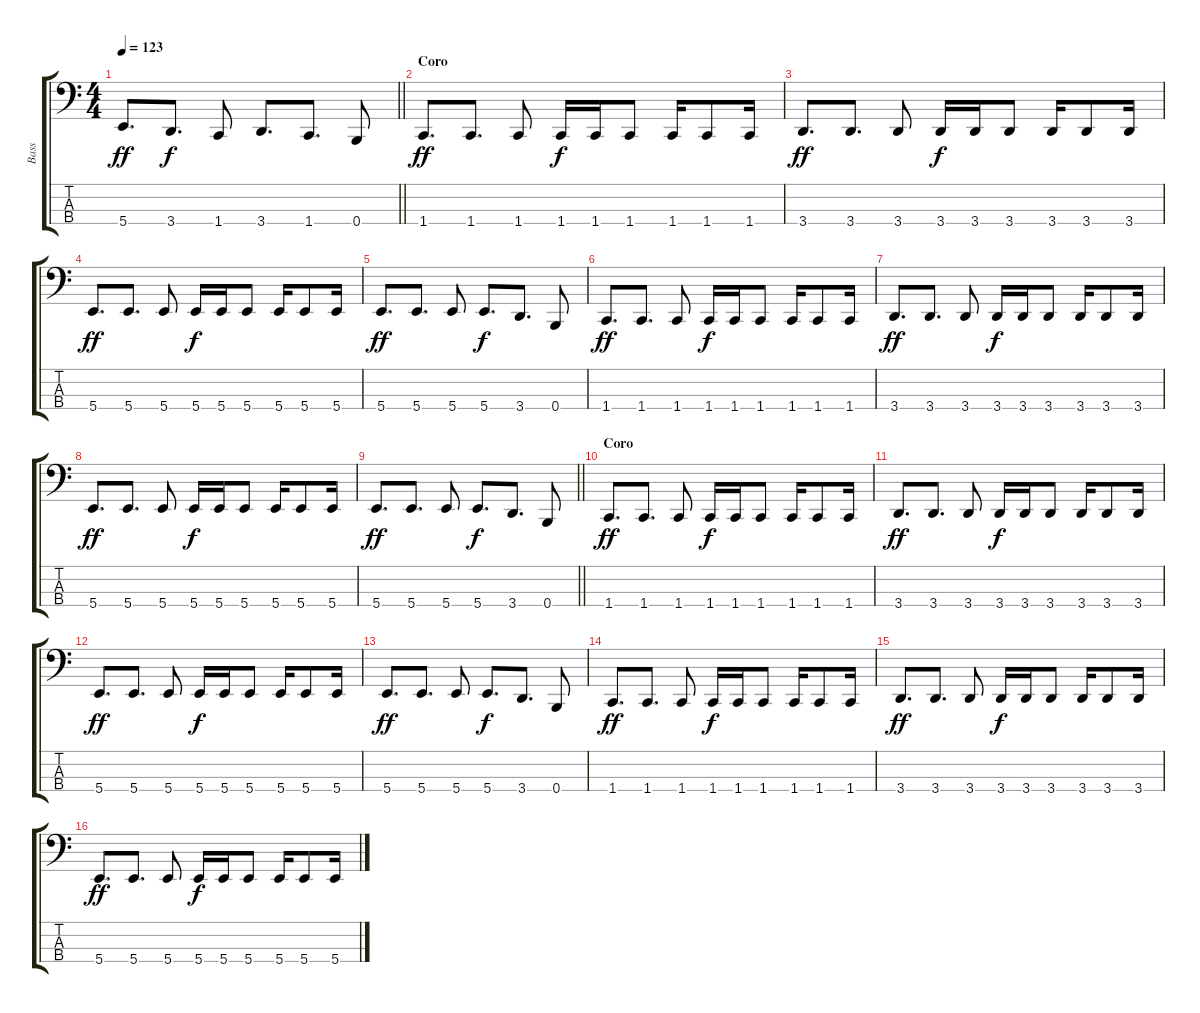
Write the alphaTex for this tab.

\track ("Bass" "Bass") {instrument slapbass2}
\staff {score tabs}
\tuning (E2 B1 Gb1 B0) {hide}
\ts (4 4)
\tempo 123
\clef f4
\barLineRight lightlight
\ks aminor
5.4.8{d dy ff} 3.4.8{d dy f} 1.4.8 3.4.8{d} 1.4.8{d} 0.4.8 |
\section ("" "Coro")
1.4.8{d dy ff} 1.4.8{d} 1.4.8 1.4.16{dy f} 1.4.16 1.4.8 1.4.16 1.4.8 1.4.16 |
3.4.8{d dy ff} 3.4.8{d} 3.4.8 3.4.16{dy f} 3.4.16 3.4.8 3.4.16 3.4.8 3.4.16 |
5.4.8{d dy ff} 5.4.8{d} 5.4.8 5.4.16{dy f} 5.4.16 5.4.8 5.4.16 5.4.8 5.4.16 |
5.4.8{d dy ff} 5.4.8{d} 5.4.8 5.4.8{d dy f} 3.4.8{d} 0.4.8 |
1.4.8{d dy ff} 1.4.8{d} 1.4.8 1.4.16{dy f} 1.4.16 1.4.8 1.4.16 1.4.8 1.4.16 |
3.4.8{d dy ff} 3.4.8{d} 3.4.8 3.4.16{dy f} 3.4.16 3.4.8 3.4.16 3.4.8 3.4.16 |
5.4.8{d dy ff} 5.4.8{d} 5.4.8 5.4.16{dy f} 5.4.16 5.4.8 5.4.16 5.4.8 5.4.16 |
\barLineRight lightlight
5.4.8{d dy ff} 5.4.8{d} 5.4.8 5.4.8{d dy f} 3.4.8{d} 0.4.8 |
\section ("" "Coro")
1.4.8{d dy ff} 1.4.8{d} 1.4.8 1.4.16{dy f} 1.4.16 1.4.8 1.4.16 1.4.8 1.4.16 |
3.4.8{d dy ff} 3.4.8{d} 3.4.8 3.4.16{dy f} 3.4.16 3.4.8 3.4.16 3.4.8 3.4.16 |
5.4.8{d dy ff} 5.4.8{d} 5.4.8 5.4.16{dy f} 5.4.16 5.4.8 5.4.16 5.4.8 5.4.16 |
5.4.8{d dy ff} 5.4.8{d} 5.4.8 5.4.8{d dy f} 3.4.8{d} 0.4.8 |
1.4.8{d dy ff} 1.4.8{d} 1.4.8 1.4.16{dy f} 1.4.16 1.4.8 1.4.16 1.4.8 1.4.16 |
3.4.8{d dy ff} 3.4.8{d} 3.4.8 3.4.16{dy f} 3.4.16 3.4.8 3.4.16 3.4.8 3.4.16 |
5.4.8{d dy ff} 5.4.8{d} 5.4.8 5.4.16{dy f} 5.4.16 5.4.8 5.4.16 5.4.8 5.4.16
